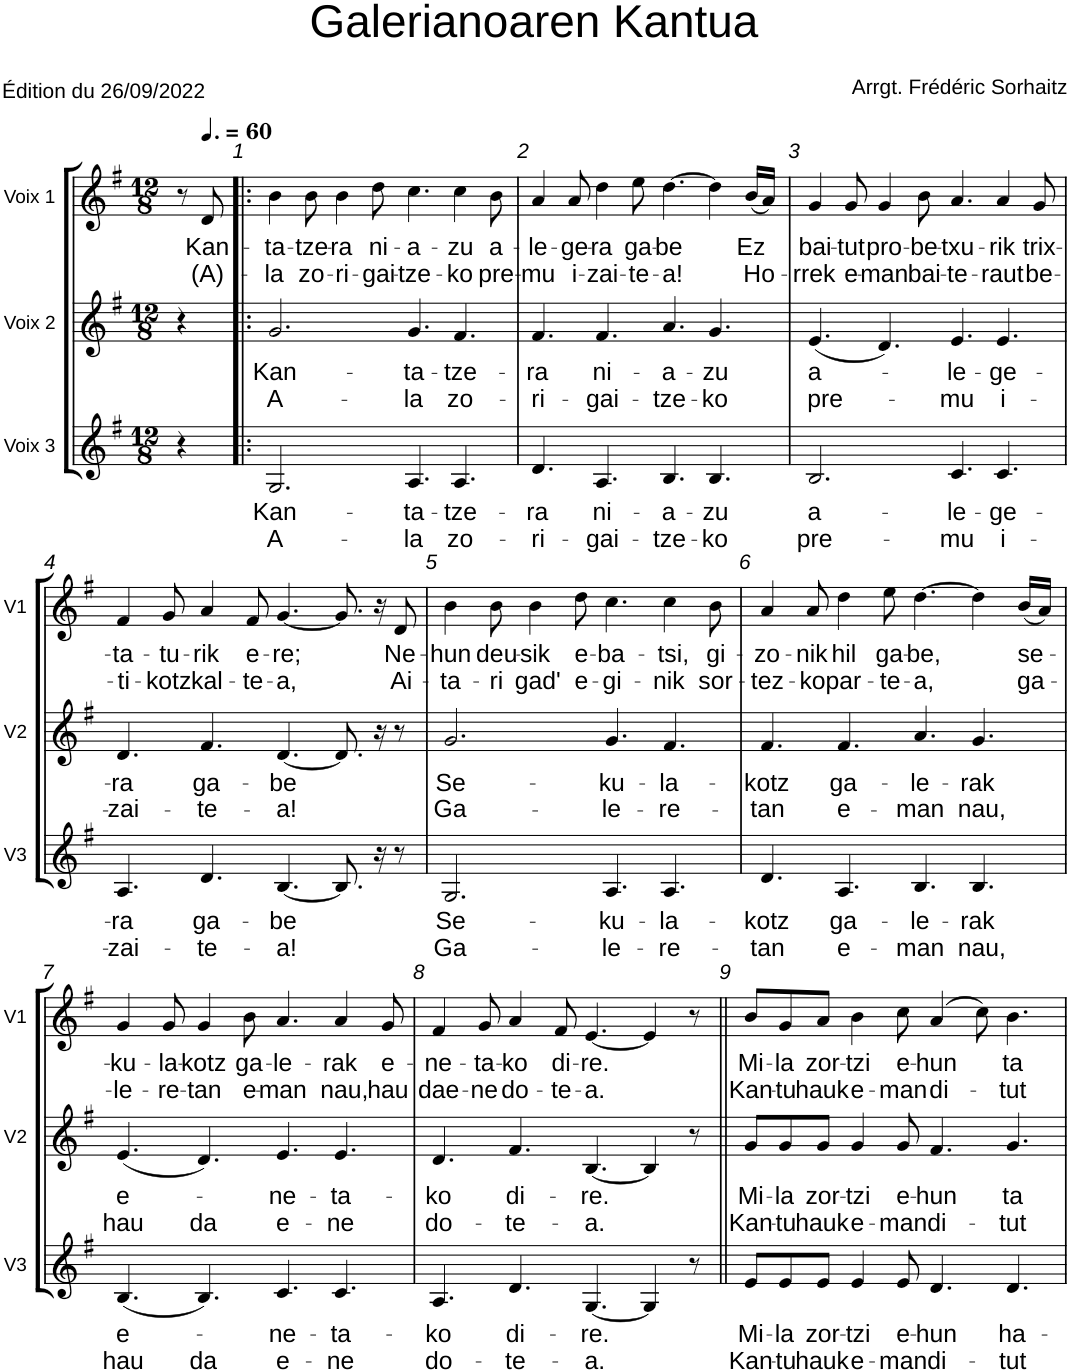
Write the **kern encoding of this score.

**kern	**text	**text	**kern	**text	**text	**kern	**text	**text
*part3	*part3	*part3	*part2	*part2	*part2	*part1	*part1	*part1
*staff3	*staff3	*staff3	*staff2	*staff2	*staff2	*staff1	*staff1	*staff1
*I"Voix 3	*	*	*I"Voix 2	*	*	*I"Voix 1	*	*
*I'V3	*	*	*I'V2	*	*	*I'V1	*	*
*clefG2	*	*	*clefG2	*	*	*clefG2	*	*
*k[f#]	*	*	*k[f#]	*	*	*k[f#]	*	*
*M12/8	*	*	*M12/8	*	*	*M12/8	*	*
=	=	=	=	=	=	=	=	=
4r	.	.	4r	.	.	8r	.	.
*	*	*	*	*	*	*MM90	*	*
!	!	!	!	!	!	!	!LO:LY:b	!LO:LY:b
.	.	.	.	.	.	8d/	Kan-	(A)-
=1!|:	=1!|:	=1!|:	=1!|:	=1!|:	=1!|:	=1!|:	=1!|:	=1!|:
!	!LO:LY:b	!LO:LY:b	!	!LO:LY:b	!LO:LY:b	!	!LO:LY:b	!LO:LY:b
2.G/	Kan-	A-	2.g/	Kan-	A-	4b\	-ta-	-la
!	!	!	!	!	!	!	!LO:LY:b	!LO:LY:b
.	.	.	.	.	.	8b\	-tze-	zo-
!	!	!	!	!	!	!	!LO:LY:b	!LO:LY:b
.	.	.	.	.	.	4b\	-ra	-ri-
!	!	!	!	!	!	!	!LO:LY:b	!LO:LY:b
.	.	.	.	.	.	8dd\	ni-	-gai-
!	!LO:LY:b	!LO:LY:b	!	!LO:LY:b	!LO:LY:b	!	!LO:LY:b	!LO:LY:b
4.A/	-ta-	-la	4.g/	-ta-	-la	4.cc\	-a-	-tze-
!	!LO:LY:b	!LO:LY:b	!	!LO:LY:b	!LO:LY:b	!	!LO:LY:b	!LO:LY:b
4.A/	-tze-	zo-	4.f#/	-tze-	zo-	4cc\	-zu	-ko
!	!	!	!	!	!	!	!LO:LY:b	!LO:LY:b
.	.	.	.	.	.	8b\	a-	pre-
=2	=2	=2	=2	=2	=2	=2	=2	=2
!	!LO:LY:b	!LO:LY:b	!	!LO:LY:b	!LO:LY:b	!	!LO:LY:b	!LO:LY:b
4.d/	-ra	-ri-	4.f#/	-ra	-ri-	4a/	-le-	-mu
!	!	!	!	!	!	!	!LO:LY:b	!LO:LY:b
.	.	.	.	.	.	8a/	-ge-	i-
!	!LO:LY:b	!LO:LY:b	!	!LO:LY:b	!LO:LY:b	!	!LO:LY:b	!LO:LY:b
4.A/	ni-	-gai-	4.f#/	ni-	-gai-	4dd\	-ra	-zai-
!	!	!	!	!	!	!	!LO:LY:b	!LO:LY:b
.	.	.	.	.	.	8ee\	ga-	-te-
!	!LO:LY:b	!LO:LY:b	!	!LO:LY:b	!LO:LY:b	!	!LO:LY:b	!LO:LY:b
4.B/	-a-	-tze-	4.a/	-a-	-tze-	[4.dd\	-be	-a!
!	!LO:LY:b	!LO:LY:b	!	!LO:LY:b	!LO:LY:b	!	!	!
4.B/	-zu	-ko	4.g/	-zu	-ko	4dd\]	.	.
!	!	!	!	!	!	!	!LO:LY:b	!LO:LY:b
.	.	.	.	.	.	(16b/LL	Ez	Ho-
.	.	.	.	.	.	16a/JJ)	.	.
=3	=3	=3	=3	=3	=3	=3	=3	=3
!	!LO:LY:b	!LO:LY:b	!	!LO:LY:b	!LO:LY:b	!	!LO:LY:b	!LO:LY:b
2.B/	a-	pre-	(4.e/	a-	pre-	4g/	bai-	-rrek
!	!	!	!	!	!	!	!LO:LY:b	!LO:LY:b
.	.	.	.	.	.	8g/	-tut	e-
!	!	!	!	!	!	!	!LO:LY:b	!LO:LY:b
.	.	.	4.d/)	.	.	4g/	pro-	-man
!	!	!	!	!	!	!	!LO:LY:b	!LO:LY:b
.	.	.	.	.	.	8b\	-be-	bai-
!	!LO:LY:b	!LO:LY:b	!	!LO:LY:b	!LO:LY:b	!	!LO:LY:b	!LO:LY:b
4.c/	-le-	-mu	4.e/	-le-	-mu	4.a/	-txu-	-te-
!	!LO:LY:b	!LO:LY:b	!	!LO:LY:b	!LO:LY:b	!	!LO:LY:b	!LO:LY:b
4.c/	-ge-	i-	4.e/	-ge-	i-	4a/	-rik	-raut
!	!	!	!	!	!	!	!LO:LY:b	!LO:LY:b
.	.	.	.	.	.	8g/	trix-	be-
!!LO:LB:g=z
=4	=4	=4	=4	=4	=4	=4	=4	=4
!	!LO:LY:b	!LO:LY:b	!	!LO:LY:b	!LO:LY:b	!	!LO:LY:b	!LO:LY:b
4.A/	-ra	-zai-	4.d/	-ra	-zai-	4f#/	-ta-	-ti-
!	!	!	!	!	!	!	!LO:LY:b	!LO:LY:b
.	.	.	.	.	.	8g/	-tu-	-kotz
!	!LO:LY:b	!LO:LY:b	!	!LO:LY:b	!LO:LY:b	!	!LO:LY:b	!LO:LY:b
4.d/	ga-	-te-	4.f#/	ga-	-te-	4a/	-rik	kal-
!	!	!	!	!	!	!	!LO:LY:b	!LO:LY:b
.	.	.	.	.	.	8f#/	e-	-te-
!	!LO:LY:b	!LO:LY:b	!	!LO:LY:b	!LO:LY:b	!	!LO:LY:b	!LO:LY:b
[4.B/	-be	-a!	[4.d/	-be	-a!	[4.g/	-re;	-a,
8.B/]	.	.	8.d/]	.	.	8.g/]	.	.
16r	.	.	16r	.	.	16r	.	.
!	!	!	!	!	!	!	!LO:LY:b	!LO:LY:b
8r	.	.	8r	.	.	8d/	Ne-	Ai-
=5	=5	=5	=5	=5	=5	=5	=5	=5
!	!LO:LY:b	!LO:LY:b	!	!LO:LY:b	!LO:LY:b	!	!LO:LY:b	!LO:LY:b
2.G/	Se-	Ga-	2.g/	Se-	Ga-	4b\	-hun	-ta-
!	!	!	!	!	!	!	!LO:LY:b	!LO:LY:b
.	.	.	.	.	.	8b\	deu-	-ri
!	!	!	!	!	!	!	!LO:LY:b	!LO:LY:b
.	.	.	.	.	.	4b\	-sik	gad'
!	!	!	!	!	!	!	!LO:LY:b	!LO:LY:b
.	.	.	.	.	.	8dd\	e-	e-
!	!LO:LY:b	!LO:LY:b	!	!LO:LY:b	!LO:LY:b	!	!LO:LY:b	!LO:LY:b
4.A/	-ku-	-le-	4.g/	-ku-	-le-	4.cc\	-ba-	-gi-
!	!LO:LY:b	!LO:LY:b	!	!LO:LY:b	!LO:LY:b	!	!LO:LY:b	!LO:LY:b
4.A/	-la-	-re-	4.f#/	-la-	-re-	4cc\	-tsi,	-nik
!	!	!	!	!	!	!	!LO:LY:b	!LO:LY:b
.	.	.	.	.	.	8b\	gi-	sor-
=6	=6	=6	=6	=6	=6	=6	=6	=6
!	!LO:LY:b	!LO:LY:b	!	!LO:LY:b	!LO:LY:b	!	!LO:LY:b	!LO:LY:b
4.d/	-kotz	-tan	4.f#/	-kotz	-tan	4a/	-zo-	-tez-
!	!	!	!	!	!	!	!LO:LY:b	!LO:LY:b
.	.	.	.	.	.	8a/	-nik	-ko
!	!LO:LY:b	!LO:LY:b	!	!LO:LY:b	!LO:LY:b	!	!LO:LY:b	!LO:LY:b
4.A/	ga-	e-	4.f#/	ga-	e-	4dd\	hil	par-
!	!	!	!	!	!	!	!LO:LY:b	!LO:LY:b
.	.	.	.	.	.	8ee\	ga-	-te-
!	!LO:LY:b	!LO:LY:b	!	!LO:LY:b	!LO:LY:b	!	!LO:LY:b	!LO:LY:b
4.B/	-le-	-man	4.a/	-le-	-man	[4.dd\	-be,	-a,
!	!LO:LY:b	!LO:LY:b	!	!LO:LY:b	!LO:LY:b	!	!	!
4.B/	-rak	nau,	4.g/	-rak	nau,	4dd\]	.	.
!	!	!	!	!	!	!	!LO:LY:b	!LO:LY:b
.	.	.	.	.	.	(16b/LL	se-	ga-
.	.	.	.	.	.	16a/JJ)	.	.
!!LO:LB:g=z
=7	=7	=7	=7	=7	=7	=7	=7	=7
!	!LO:LY:b	!LO:LY:b	!	!LO:LY:b	!LO:LY:b	!	!LO:LY:b	!LO:LY:b
(4.B/	e-	hau	(4.e/	e-	hau	4g/	-ku-	-le-
!	!	!	!	!	!	!	!LO:LY:b	!LO:LY:b
.	.	.	.	.	.	8g/	-la-	-re-
!	!	!LO:LY:b	!	!	!LO:LY:b	!	!LO:LY:b	!LO:LY:b
4.B/)	.	da	4.d/)	.	da	4g/	-kotz	-tan
!	!	!	!	!	!	!	!LO:LY:b	!LO:LY:b
.	.	.	.	.	.	8b\	ga-	e-
!	!LO:LY:b	!LO:LY:b	!	!LO:LY:b	!LO:LY:b	!	!LO:LY:b	!LO:LY:b
4.c/	-ne-	e-	4.e/	-ne-	e-	4.a/	-le-	-man
!	!LO:LY:b	!LO:LY:b	!	!LO:LY:b	!LO:LY:b	!	!LO:LY:b	!LO:LY:b
4.c/	-ta-	-ne	4.e/	-ta-	-ne	4a/	-rak	nau,
!	!	!	!	!	!	!	!LO:LY:b	!LO:LY:b
.	.	.	.	.	.	8g/	e-	hau
=8	=8	=8	=8	=8	=8	=8	=8	=8
!	!LO:LY:b	!LO:LY:b	!	!LO:LY:b	!LO:LY:b	!	!LO:LY:b	!LO:LY:b
4.A/	-ko	do-	4.d/	-ko	do-	4f#/	-ne-	dae-
!	!	!	!	!	!	!	!LO:LY:b	!LO:LY:b
.	.	.	.	.	.	8g/	-ta-	-ne
!	!LO:LY:b	!LO:LY:b	!	!LO:LY:b	!LO:LY:b	!	!LO:LY:b	!LO:LY:b
4.d/	di-	-te-	4.f#/	di-	-te-	4a/	-ko	do-
!	!	!	!	!	!	!	!LO:LY:b	!LO:LY:b
.	.	.	.	.	.	8f#/	di-	-te-
!	!LO:LY:b	!LO:LY:b	!	!LO:LY:b	!LO:LY:b	!	!LO:LY:b	!LO:LY:b
[4.G/	-re.	-a.	[4.B/	-re.	-a.	[4.e/	-re.	-a.
4G/]	.	.	4B/]	.	.	4e/]	.	.
8r	.	.	8r	.	.	8r	.	.
=9||	=9||	=9||	=9||	=9||	=9||	=9||	=9||	=9||
!	!LO:LY:b	!LO:LY:b	!	!LO:LY:b	!LO:LY:b	!	!LO:LY:b	!LO:LY:b
8e/L	Mi-	Kan-	8g/L	Mi-	Kan-	8b/L	Mi-	Kan-
!	!LO:LY:b	!LO:LY:b	!	!LO:LY:b	!LO:LY:b	!	!LO:LY:b	!LO:LY:b
8e/	-la	-tu	8g/	-la	-tu	8g/	-la	-tu
!	!LO:LY:b	!LO:LY:b	!	!LO:LY:b	!LO:LY:b	!	!LO:LY:b	!LO:LY:b
8e/J	zor-	hauk	8g/J	zor-	hauk	8a/J	zor-	hauk
!	!LO:LY:b	!LO:LY:b	!	!LO:LY:b	!LO:LY:b	!	!LO:LY:b	!LO:LY:b
4e/	-tzi	e-	4g/	-tzi	e-	4b\	-tzi	e-
!	!LO:LY:b	!LO:LY:b	!	!LO:LY:b	!LO:LY:b	!	!LO:LY:b	!LO:LY:b
8e/	e-	-man	8g/	e-	-man	8cc\	e-	-man
!	!LO:LY:b	!LO:LY:b	!	!LO:LY:b	!LO:LY:b	!	!LO:LY:b	!LO:LY:b
4.d/	-hun	di-	4.f#/	-hun	di-	(4a/	-hun	di-
.	.	.	.	.	.	8cc\)	.	.
!	!LO:LY:b	!LO:LY:b	!	!LO:LY:b	!LO:LY:b	!	!LO:LY:b	!LO:LY:b
4.d/	ha-	-tut	4.g/	ta	-tut	4.b\	ta	-tut
=	=	=	=	=	=	=	=	=
*-	*-	*-	*-	*-	*-	*-	*-	*-
